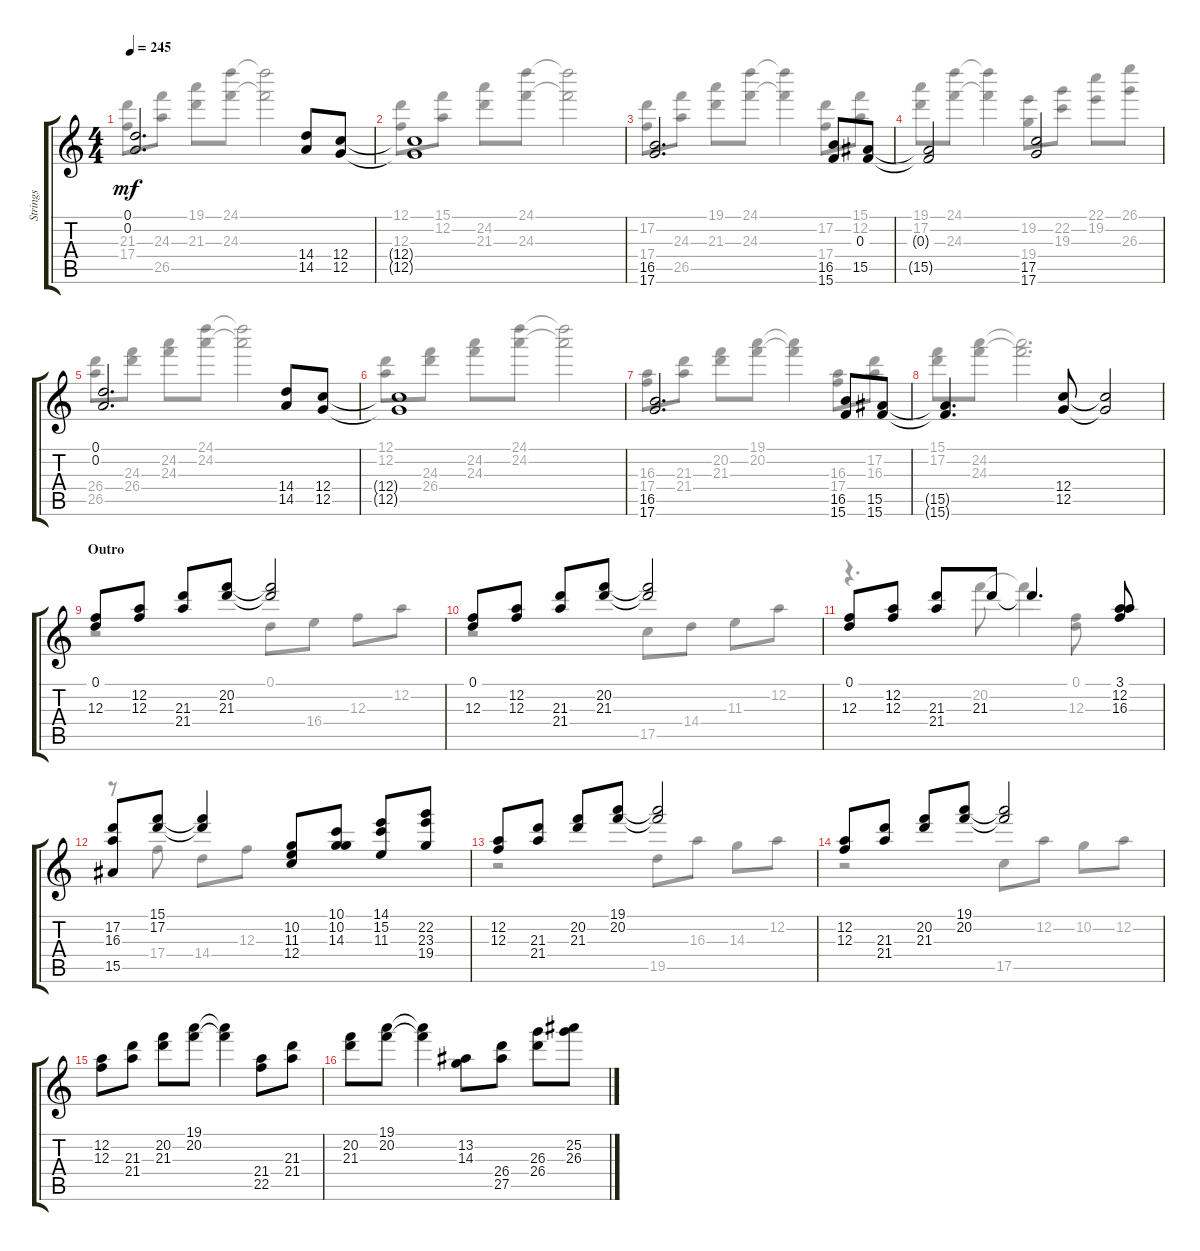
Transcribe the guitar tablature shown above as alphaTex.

\track ("Strings" "Strings") {instrument electricguitarclean}
\staff {score tabs}
\tuning (D4 A3 F3 C3 G2 D2) {hide}
\voice
\ts (4 4)
\tempo 245
\clef g2
\ks aminor
(0.1 0.2).2{d dy mf} (14.4 14.5).8 (12.4 12.5).8 |
(12.4{t} 12.5{t}).1 |
(16.5 17.6).2{d} (16.5 15.6).8 (0.3 15.5).8 |
(0.3{t} 15.5{t}).2 (17.5 17.6).2 |
(0.1 0.2).2{d} (14.4 14.5).8 (12.4 12.5).8 |
(12.4{t} 12.5{t}).1 |
(16.5 17.6).2{d} (16.5 15.6).8 (15.5 15.6).8 |
(15.5{t} 15.6{t}).4{d} (12.4 12.5).8 (12.4{t} 12.5{t}).2 |
\section ("" "Outro")
(0.1 12.3).8 (12.2 12.3).8 (21.3 21.4).8 (20.2 21.3).8 (20.2{t} 21.3{t}).2 |
(0.1 12.3).8 (12.2 12.3).8 (21.3 21.4).8 (20.2 21.3).8 (20.2{t} 21.3{t}).2 |
(0.1 12.3).8 (12.2 12.3).8 (21.3 21.4).8 21.3.8 21.3{t}.4{d} (3.1 12.2 16.3).8 |
(17.2 16.3 15.5).8 (15.1 17.2).8 (15.1{t} 17.2{t}).4 (10.2 11.3 12.4).8 (10.1 10.2 14.3).8 (14.1 15.2 11.3).8 (22.2 23.3 19.4).8 |
(12.2 12.3).8 (21.3 21.4).8 (20.2 21.3).8 (19.1 20.2).8 (19.1{t} 20.2{t}).2 |
(12.2 12.3).8 (21.3 21.4).8 (20.2 21.3).8 (19.1 20.2).8 (19.1{t} 20.2{t}).2 |
(12.2 12.3).8 (21.3 21.4).8 (20.2 21.3).8 (19.1 20.2).8 (19.1{t} 20.2{t}).4 (21.4 22.5).8 (21.3 21.4).8 |
(20.2 21.3).8 (19.1 20.2).8 (19.1{t} 20.2{t}).4 (13.2 14.3).8 (26.4 27.5).8 (26.3 26.4).8 (25.2 26.3).8
\voice
\clef g2
\ottava regular
\simile none
\ks aminor
(21.3 17.4).8{dy mf} (24.3 26.5).8 (19.1 21.3).8 (24.1 24.3).8 (24.1{t} 24.3{t}).2 |
(12.1 12.3).8 (15.1 12.2).8 (24.2 21.3).8 (24.1 24.3).8 (24.1{t} 24.3{t}).2 |
(17.2 17.4).8 (24.3 26.5).8 (19.1 21.3).8 (24.1 24.3).8 (24.1{t} 24.3{t}).4 (17.2 17.4).8 (15.1 12.2).8 |
(19.1 17.2).8 (24.1 24.3).8 (24.1{t} 24.3{t}).4 (19.2 19.4).8 (22.2 19.3).8 (22.1 19.2).8 (26.1 26.3).8 |
(26.4 26.5).8 (24.3 26.4).8 (24.2 24.3).8 (24.1 24.2).8 (24.1{t} 24.2{t}).2 |
(12.1 12.2).8 (24.3 26.4).8 (24.2 24.3).8 (24.1 24.2).8 (24.1{t} 24.2{t}).2 |
(16.3 17.4).8 (21.3 21.4).8 (20.2 21.3).8 (19.1 20.2).8 (19.1{t} 20.2{t}).4 (16.3 17.4).8 (17.2 16.3).8 |
(15.1 17.2).8 (24.2 24.3).8 (24.2{t} 24.3{t}).2{d} |
r.2 0.1.8 16.4.8 12.3.8 12.2.8 |
r.2 17.5.8 14.4.8 11.3.8 12.2.8 |
r.4{d} 20.2.8 20.2{t}.4 (0.1 12.3).8 |
r.8 17.4.8 14.4.8 12.3.8 |
r.2 19.5.8 16.3.8 14.3.8 12.2.8 |
r.2 17.5.8 12.2.8 10.2.8 12.2.8 |
|
